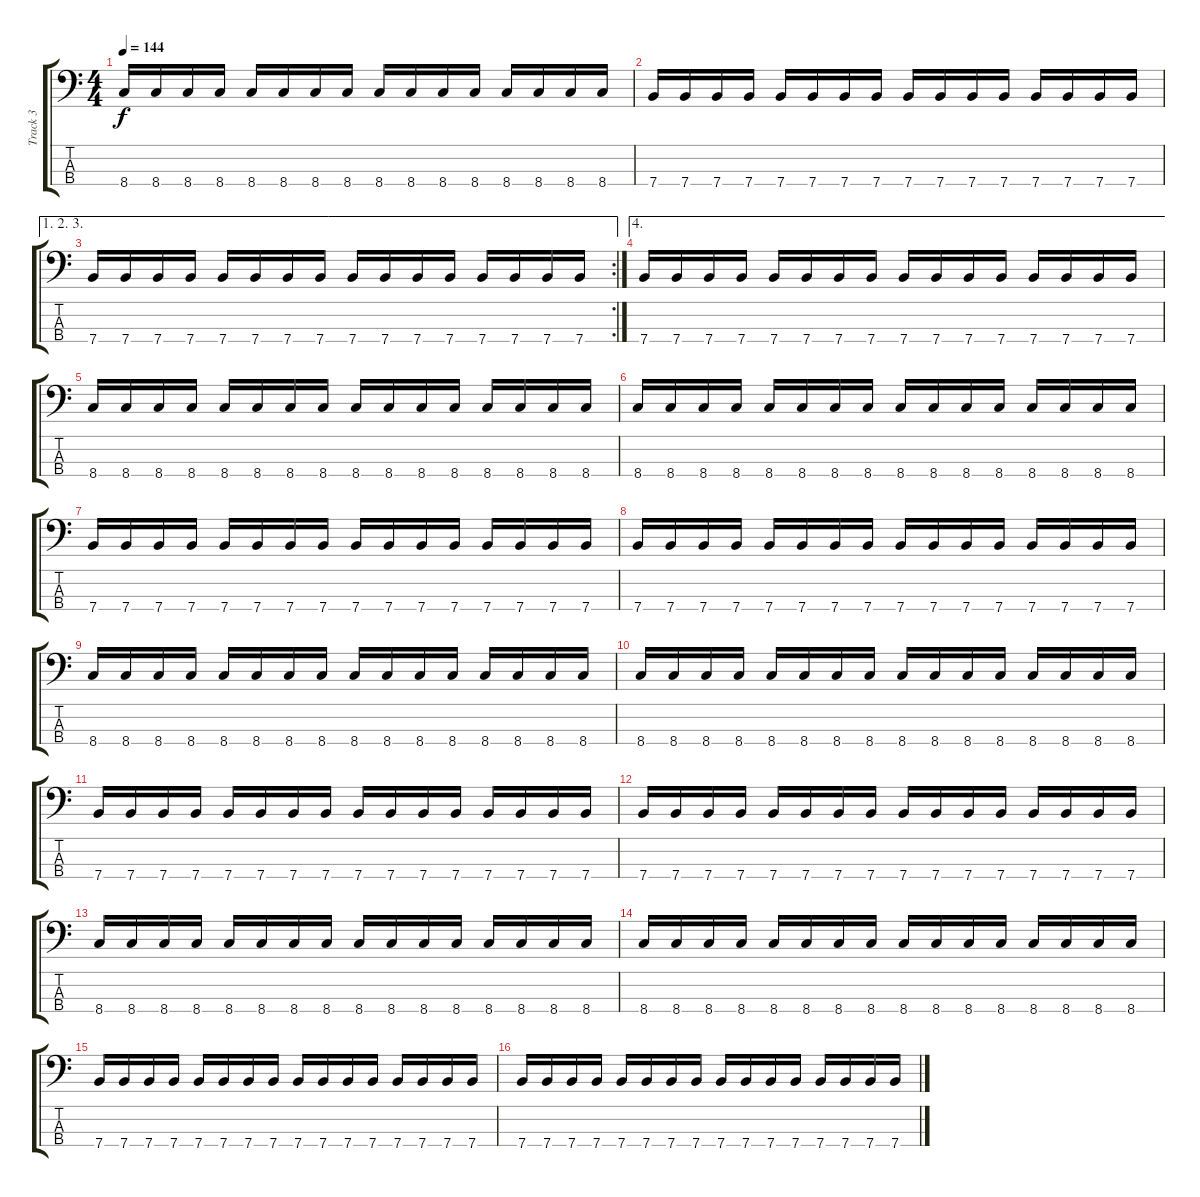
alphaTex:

\track ("Track 3" "Track 3") {instrument electricbassfinger}
\staff {score tabs}
\tuning (G2 D2 A1 E1) {hide}
\ts (4 4)
\tempo 144
\clef f4
\ks c
8.4.16{dy f} 8.4.16 8.4.16 8.4.16 8.4.16 8.4.16 8.4.16 8.4.16 8.4.16 8.4.16 8.4.16 8.4.16 8.4.16 8.4.16 8.4.16 8.4.16 |
7.4.16 7.4.16 7.4.16 7.4.16 7.4.16 7.4.16 7.4.16 7.4.16 7.4.16 7.4.16 7.4.16 7.4.16 7.4.16 7.4.16 7.4.16 7.4.16 |
\ae (1 2 3)
\rc 2
7.4.16 7.4.16 7.4.16 7.4.16 7.4.16 7.4.16 7.4.16 7.4.16 7.4.16 7.4.16 7.4.16 7.4.16 7.4.16 7.4.16 7.4.16 7.4.16 |
\ae 4
7.4.16 7.4.16 7.4.16 7.4.16 7.4.16 7.4.16 7.4.16 7.4.16 7.4.16 7.4.16 7.4.16 7.4.16 7.4.16 7.4.16 7.4.16 7.4.16 |
8.4.16 8.4.16 8.4.16 8.4.16 8.4.16 8.4.16 8.4.16 8.4.16 8.4.16 8.4.16 8.4.16 8.4.16 8.4.16 8.4.16 8.4.16 8.4.16 |
8.4.16 8.4.16 8.4.16 8.4.16 8.4.16 8.4.16 8.4.16 8.4.16 8.4.16 8.4.16 8.4.16 8.4.16 8.4.16 8.4.16 8.4.16 8.4.16 |
7.4.16 7.4.16 7.4.16 7.4.16 7.4.16 7.4.16 7.4.16 7.4.16 7.4.16 7.4.16 7.4.16 7.4.16 7.4.16 7.4.16 7.4.16 7.4.16 |
7.4.16 7.4.16 7.4.16 7.4.16 7.4.16 7.4.16 7.4.16 7.4.16 7.4.16 7.4.16 7.4.16 7.4.16 7.4.16 7.4.16 7.4.16 7.4.16 |
8.4.16 8.4.16 8.4.16 8.4.16 8.4.16 8.4.16 8.4.16 8.4.16 8.4.16 8.4.16 8.4.16 8.4.16 8.4.16 8.4.16 8.4.16 8.4.16 |
8.4.16 8.4.16 8.4.16 8.4.16 8.4.16 8.4.16 8.4.16 8.4.16 8.4.16 8.4.16 8.4.16 8.4.16 8.4.16 8.4.16 8.4.16 8.4.16 |
7.4.16 7.4.16 7.4.16 7.4.16 7.4.16 7.4.16 7.4.16 7.4.16 7.4.16 7.4.16 7.4.16 7.4.16 7.4.16 7.4.16 7.4.16 7.4.16 |
7.4.16 7.4.16 7.4.16 7.4.16 7.4.16 7.4.16 7.4.16 7.4.16 7.4.16 7.4.16 7.4.16 7.4.16 7.4.16 7.4.16 7.4.16 7.4.16 |
8.4.16 8.4.16 8.4.16 8.4.16 8.4.16 8.4.16 8.4.16 8.4.16 8.4.16 8.4.16 8.4.16 8.4.16 8.4.16 8.4.16 8.4.16 8.4.16 |
8.4.16 8.4.16 8.4.16 8.4.16 8.4.16 8.4.16 8.4.16 8.4.16 8.4.16 8.4.16 8.4.16 8.4.16 8.4.16 8.4.16 8.4.16 8.4.16 |
7.4.16 7.4.16 7.4.16 7.4.16 7.4.16 7.4.16 7.4.16 7.4.16 7.4.16 7.4.16 7.4.16 7.4.16 7.4.16 7.4.16 7.4.16 7.4.16 |
7.4.16 7.4.16 7.4.16 7.4.16 7.4.16 7.4.16 7.4.16 7.4.16 7.4.16 7.4.16 7.4.16 7.4.16 7.4.16 7.4.16 7.4.16 7.4.16
